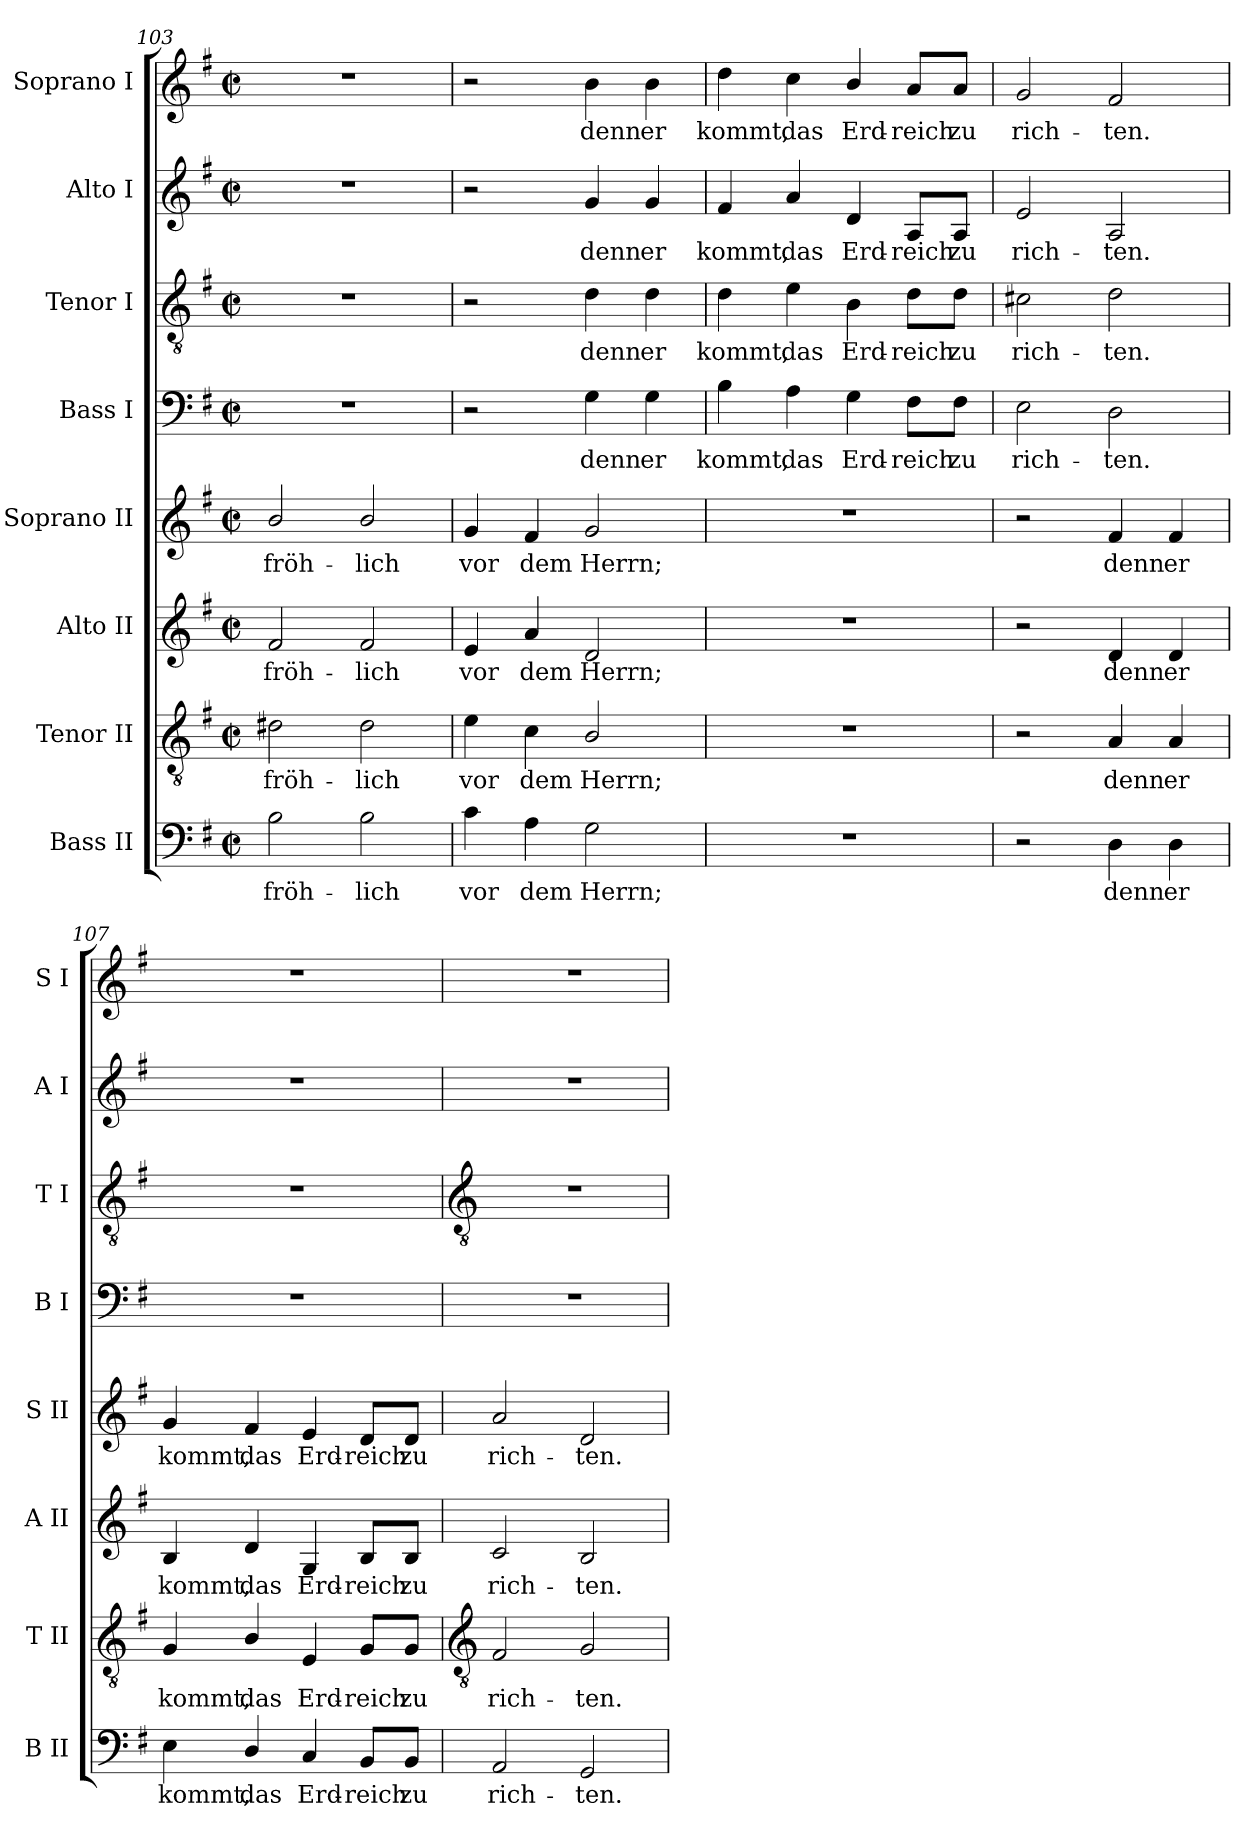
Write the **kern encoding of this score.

**kern	**text	**kern	**text	**kern	**text	**kern	**text	**kern	**text	**kern	**text	**kern	**text	**kern	**text
*part8	*part8	*part7	*part7	*part6	*part6	*part5	*part5	*part4	*part4	*part3	*part3	*part2	*part2	*part1	*part1
*staff8	*staff8	*staff7	*staff7	*staff6	*staff6	*staff5	*staff5	*staff4	*staff4	*staff3	*staff3	*staff2	*staff2	*staff1	*staff1
*I"Bass II	*	*I"Tenor II	*	*I"Alto II	*	*I"Soprano II	*	*I"Bass I	*	*I"Tenor I	*	*I"Alto I	*	*I"Soprano I	*
*I'B II	*	*I'T II	*	*I'A II	*	*I'S II	*	*I'B I	*	*I'T I	*	*I'A I	*	*I'S I	*
!!LO:LB:g=z
*clefF4	*	*clefGv2	*	*clefG2	*	*clefG2	*	*clefF4	*	*clefGv2	*	*clefG2	*	*clefG2	*
*k[f#]	*	*k[f#]	*	*k[f#]	*	*k[f#]	*	*k[f#]	*	*k[f#]	*	*k[f#]	*	*k[f#]	*
*G:	*	*G:	*	*G:	*	*G:	*	*G:	*	*G:	*	*G:	*	*G:	*
*M2/2	*	*M2/2	*	*M2/2	*	*M2/2	*	*M2/2	*	*M2/2	*	*M2/2	*	*M2/2	*
*met(c|)	*	*met(c|)	*	*met(c|)	*	*met(c|)	*	*met(c|)	*	*met(c|)	*	*met(c|)	*	*met(c|)	*
=103	=103	=103	=103	=103	=103	=103	=103	=103	=103	=103	=103	=103	=103	=103	=103
!	!LO:LY:b	!	!LO:LY:b	!	!LO:LY:b	!	!LO:LY:b	!	!	!	!	!	!	!	!
2B	fröh-	2d#X	fröh-	2f#	fröh-	2b/	fröh-	1r	.	1r	.	1r	.	1r	.
!	!LO:LY:b	!	!LO:LY:b	!	!LO:LY:b	!	!LO:LY:b	!	!	!	!	!	!	!	!
2B	-lich	2d#	-lich	2f#	-lich	2b/	-lich	.	.	.	.	.	.	.	.
=104	=104	=104	=104	=104	=104	=104	=104	=104	=104	=104	=104	=104	=104	=104	=104
!	!LO:LY:b	!	!LO:LY:b	!	!LO:LY:b	!	!LO:LY:b	!	!	!	!	!	!	!	!
4c	vor	4e	vor	4e	vor	4g	vor	2r	.	2r	.	2r	.	2r	.
!	!LO:LY:b	!	!LO:LY:b	!	!LO:LY:b	!	!LO:LY:b	!	!	!	!	!	!	!	!
4A	dem	4c	dem	4a	dem	4f#	dem	.	.	.	.	.	.	.	.
!	!LO:LY:b	!	!LO:LY:b	!	!LO:LY:b	!	!LO:LY:b	!	!LO:LY:b	!	!LO:LY:b	!	!LO:LY:b	!	!LO:LY:b
2G	Herrn;	2B/	Herrn;	2d	Herrn;	2g	Herrn;	4G	denn	4d	denn	4g	denn	4b	denn
!	!	!	!	!	!	!	!	!	!LO:LY:b	!	!LO:LY:b	!	!LO:LY:b	!	!LO:LY:b
.	.	.	.	.	.	.	.	4G	er	4d	er	4g	er	4b	er
=105	=105	=105	=105	=105	=105	=105	=105	=105	=105	=105	=105	=105	=105	=105	=105
!	!	!	!	!	!	!	!	!	!LO:LY:b	!	!LO:LY:b	!	!LO:LY:b	!	!LO:LY:b
1r	.	1r	.	1r	.	1r	.	4B	kommt,	4d	kommt,	4f#	kommt,	4dd	kommt,
!	!	!	!	!	!	!	!	!	!LO:LY:b	!	!LO:LY:b	!	!LO:LY:b	!	!LO:LY:b
.	.	.	.	.	.	.	.	4A	das	4e	das	4a	das	4cc	das
!	!	!	!	!	!	!	!	!	!LO:LY:b	!	!LO:LY:b	!	!LO:LY:b	!	!LO:LY:b
.	.	.	.	.	.	.	.	4G	Erd-	4B	Erd-	4d	Erd-	4b/	Erd-
!	!	!	!	!	!	!	!	!	!LO:LY:b	!	!LO:LY:b	!	!LO:LY:b	!	!LO:LY:b
.	.	.	.	.	.	.	.	8F#\L	-reich	8d\L	-reich	8A/L	-reich	8a/L	-reich
!	!	!	!	!	!	!	!	!	!LO:LY:b	!	!LO:LY:b	!	!LO:LY:b	!	!LO:LY:b
.	.	.	.	.	.	.	.	8F#\J	zu	8d\J	zu	8A/J	zu	8a/J	zu
=106	=106	=106	=106	=106	=106	=106	=106	=106	=106	=106	=106	=106	=106	=106	=106
!	!	!	!	!	!	!	!	!	!LO:LY:b	!	!LO:LY:b	!	!LO:LY:b	!	!LO:LY:b
2r	.	2r	.	2r	.	2r	.	2E	rich-	2c#X	rich-	2e	rich-	2g	rich-
!	!LO:LY:b	!	!LO:LY:b	!	!LO:LY:b	!	!LO:LY:b	!	!LO:LY:b	!	!LO:LY:b	!	!LO:LY:b	!	!LO:LY:b
4D	denn	4A	denn	4d	denn	4f#	denn	2D	-ten.	2d	-ten.	2A	-ten.	2f#	-ten.
!	!LO:LY:b	!	!LO:LY:b	!	!LO:LY:b	!	!LO:LY:b	!	!	!	!	!	!	!	!
4D	er	4A	er	4d	er	4f#	er	.	.	.	.	.	.	.	.
=107	=107	=107	=107	=107	=107	=107	=107	=107	=107	=107	=107	=107	=107	=107	=107
!	!LO:LY:b	!	!LO:LY:b	!	!LO:LY:b	!	!LO:LY:b	!	!	!	!	!	!	!	!
4E	kommt,	4G	kommt,	4B	kommt,	4g	kommt,	1r	.	1r	.	1r	.	1r	.
!	!LO:LY:b	!	!LO:LY:b	!	!LO:LY:b	!	!LO:LY:b	!	!	!	!	!	!	!	!
4D/	das	4B/	das	4d	das	4f#	das	.	.	.	.	.	.	.	.
!	!LO:LY:b	!	!LO:LY:b	!	!LO:LY:b	!	!LO:LY:b	!	!	!	!	!	!	!	!
4C	Erd-	4E	Erd-	4G	Erd-	4e	Erd-	.	.	.	.	.	.	.	.
!	!LO:LY:b	!	!LO:LY:b	!	!LO:LY:b	!	!LO:LY:b	!	!	!	!	!	!	!	!
8BB/L	-reich	8G/L	-reich	8B/L	-reich	8d/L	-reich	.	.	.	.	.	.	.	.
!	!LO:LY:b	!	!LO:LY:b	!	!LO:LY:b	!	!LO:LY:b	!	!	!	!	!	!	!	!
8BB/J	zu	8G/J	zu	8B/J	zu	8d/J	zu	.	.	.	.	.	.	.	.
!!LO:LB:g=z
=108	=108	=108	=108	=108	=108	=108	=108	=108	=108	=108	=108	=108	=108	=108	=108
*	*	*clefGv2	*	*	*	*	*	*	*	*clefGv2	*	*	*	*	*
!	!LO:LY:b	!	!LO:LY:b	!	!LO:LY:b	!	!LO:LY:b	!	!	!	!	!	!	!	!
2AA	rich-	2F#	rich-	2c	rich-	2a	rich-	1r	.	1r	.	1r	.	1r	.
!	!LO:LY:b	!	!LO:LY:b	!	!LO:LY:b	!	!LO:LY:b	!	!	!	!	!	!	!	!
2GG	-ten.	2G	-ten.	2B	-ten.	2d	-ten.	.	.	.	.	.	.	.	.
=	=	=	=	=	=	=	=	=	=	=	=	=	=	=	=
*-	*-	*-	*-	*-	*-	*-	*-	*-	*-	*-	*-	*-	*-	*-	*-
